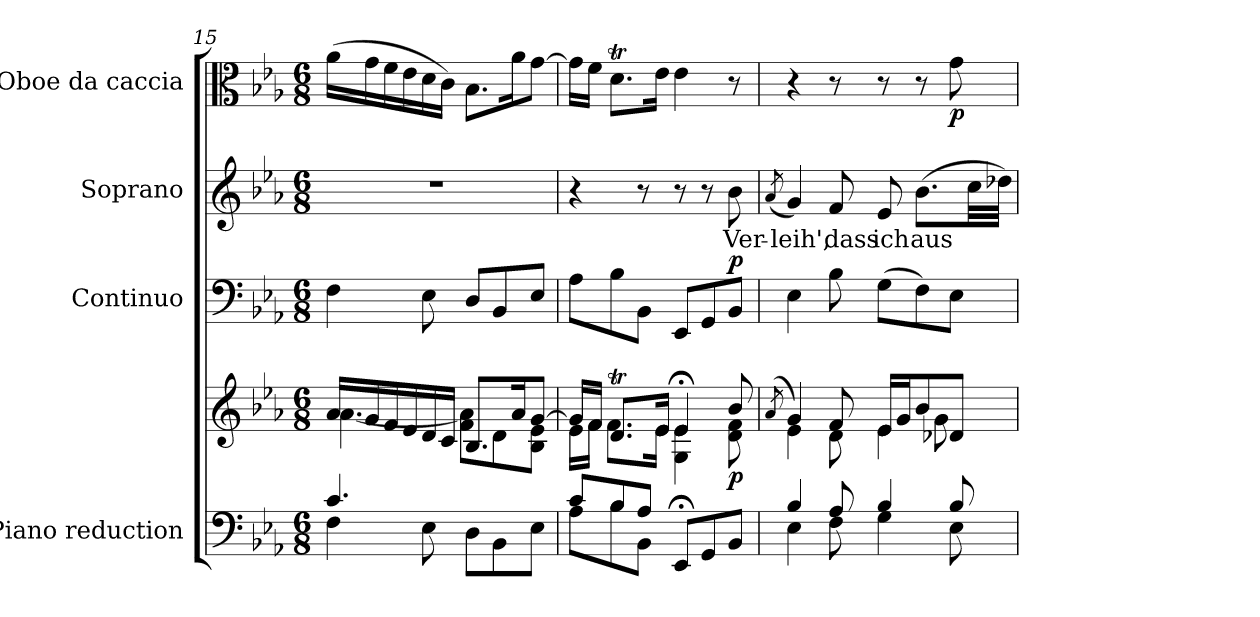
**kern	**kern	**dynam	**kern	**dynam	**kern	**text	**kern	**dynam
*part4	*part4	*part4	*part3	*part3	*part2	*part2	*part1	*part1
*staff5	*staff4	*staff4/5	*staff3	*staff3	*staff2	*staff2	*staff1	*staff1
*I"Piano reduction	*	*	*I"Continuo	*	*I"Soprano	*	*I"Oboe da caccia	*
*I'Pno	*	*	*	*	*	*	*I'Ob	*
*clefF4	*clefG2	*	*clefF4	*	*clefG2	*	*clefC3	*
*k[b-e-a-]	*k[b-e-a-]	*	*k[b-e-a-]	*	*k[b-e-a-]	*	*k[b-e-a-]	*
*M6/8	*M6/8	*	*M6/8	*	*M6/8	*	*M6/8	*
=15	=15	=15	=15	=15	=15	=15	=15	=15
*^	*^	*	*	*	*	*	*	*
4.c/	4F\	16a-/LL	[4.a-\	.	4F\	.	2.r	.	(>16a-\LL	.
.	.	16g/	.	.	.	.	.	.	16g\	.
.	.	16f/	.	.	.	.	.	.	16f\	.
.	.	16e-/	.	.	.	.	.	.	16e-\	.
.	8E-\	16d/	.	.	8E-\	.	.	.	16d\	.
.	.	16c/JJ	.	.	.	.	.	.	16c\JJ)	.
4.ryy	8D\L	8.B-/L	8f\ 8a-\]L	.	8D/L	.	.	.	8.B-\L	.
.	8BB-\	.	8d\	.	8BB-/	.	.	.	.	.
.	.	16a-/K	.	.	.	.	.	.	16a-\K	.
.	8E-\J	[8g/J	8B-\ 8e-\J	.	8E-/J	.	.	.	[8g\J	.
=16	=16	=16	=16	=16	=16	=16	=16	=16	=16	=16
8c/L	8A-\L	16g/LL]	16e-\LL	.	8A-\L	.	4r	.	16g\LL]	.
.	.	16f/JJ	16f\JJ	.	.	.	.	.	16f\JJ	.
8B-/	8B-\	8.dt/L	8.f\L	.	8B-\	.	.	.	8.dt\L	.
8A-/J	8BB-\J	.	.	.	8BB-\J	.	8r	.	.	.
.	.	16e-/Jk	16e-\Jk	.	.	.	.	.	16e-\Jk	.
8EE-;/L	4.ryy	4e-;</	4G\ 4e-\	.	8EE-/L	.	8r	.	4e-\	.
8GG/	.	.	.	.	8GG/	.	8r	.	.	.
!	!	!	!	!LO:DY:b	!	!LO:DY:a	!	!LO:LY:b	!	!
8BB-/J	.	8b-/	8d\ 8f\	p	8BB-/J	p	8b-\	Ver-	8r	.
=17	=17	=17	=17	=17	=17	=17	=17	=17	=17	=17
.	.	(<8qa-/	.	.	.	.	(<8qa-/	.	.	.
!	!	!	!	!	!	!	!	!LO:LY:b	!	!
4B-/	4E-\	4g/)	4e-\	.	4E-\	.	4g/)	-leih',	4r	.
!	!	!	!	!	!	!	!	!LO:LY:b	!	!
8A-/	8F\	8f/	8d\	.	8B-\	.	8f/	dass	8r	.
!	!	!	!	!	!	!	!	!LO:LY:b	!	!
4B-/	4G\	16e-/LL	4e-\	.	(>8G\L	.	8e-/	ich	8r	.
.	.	16g/J	.	.	.	.	.	.	.	.
!	!	!	!	!	!	!	!	!LO:LY:b	!	!
.	.	8b-/	.	.	8F\)	.	(>8.b-\L	aus	8r	.
!	!	!	!	!	!	!	!	!	!	!LO:DY:b
8B-/	8E-\	8d-X/J	8g\	.	8E-\J	.	.	.	8g\	p
.	.	.	.	.	.	.	32cc\LL	.	.	.
.	.	.	.	.	.	.	32dd-X\JJJ)	.	.	.
*v	*v	*	*	*	*	*	*	*	*	*
*	*v	*v	*	*	*	*	*	*	*
=	=	=	=	=	=	=	=	=
*-	*-	*-	*-	*-	*-	*-	*-	*-
